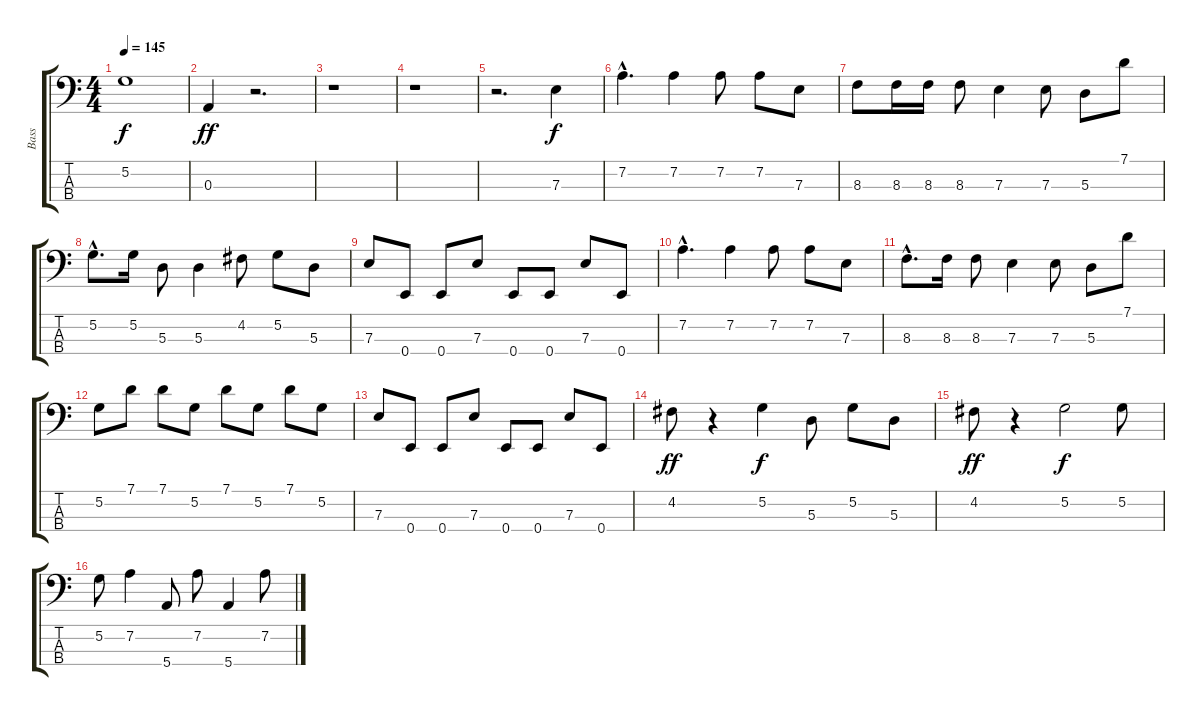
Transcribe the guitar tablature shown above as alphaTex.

\track ("Bass" "Bass") {instrument electricbasspick}
\staff {score tabs}
\tuning (G2 D2 A1 E1) {hide}
\ts (4 4)
\tempo 145
\clef f4
\ks c
5.2.1{dy f} |
0.3.4{dy ff} r.2{d} |
r.1 |
r.1 |
r.2{d} 7.3.4{dy f} |
7.2{hac}.4{d} 7.2.4 7.2.8 7.2.8 7.3.8 |
8.3.8 8.3.16 8.3.16 8.3.8 7.3.4 7.3.8 5.3.8 7.1.8 |
5.2{hac}.8{d} 5.2.16 5.3.8 5.3.4 4.2.8 5.2.8 5.3.8 |
7.3.8 0.4.8 0.4.8 7.3.8 0.4.8 0.4.8 7.3.8 0.4.8 |
7.2{hac}.4{d} 7.2.4 7.2.8 7.2.8 7.3.8 |
8.3{hac}.8{d} 8.3.16 8.3.8 7.3.4 7.3.8 5.3.8 7.1.8 |
5.2.8 7.1.8 7.1.8 5.2.8 7.1.8 5.2.8 7.1.8 5.2.8 |
7.3.8 0.4.8 0.4.8 7.3.8 0.4.8 0.4.8 7.3.8 0.4.8 |
4.2.8{dy ff} r.4 5.2.4{dy f} 5.3.8 5.2.8 5.3.8 |
4.2.8{dy ff} r.4 5.2.2{dy f} 5.2.8 |
5.2.8 7.2.4 5.4.8 7.2.8 5.4.4 7.2.8
